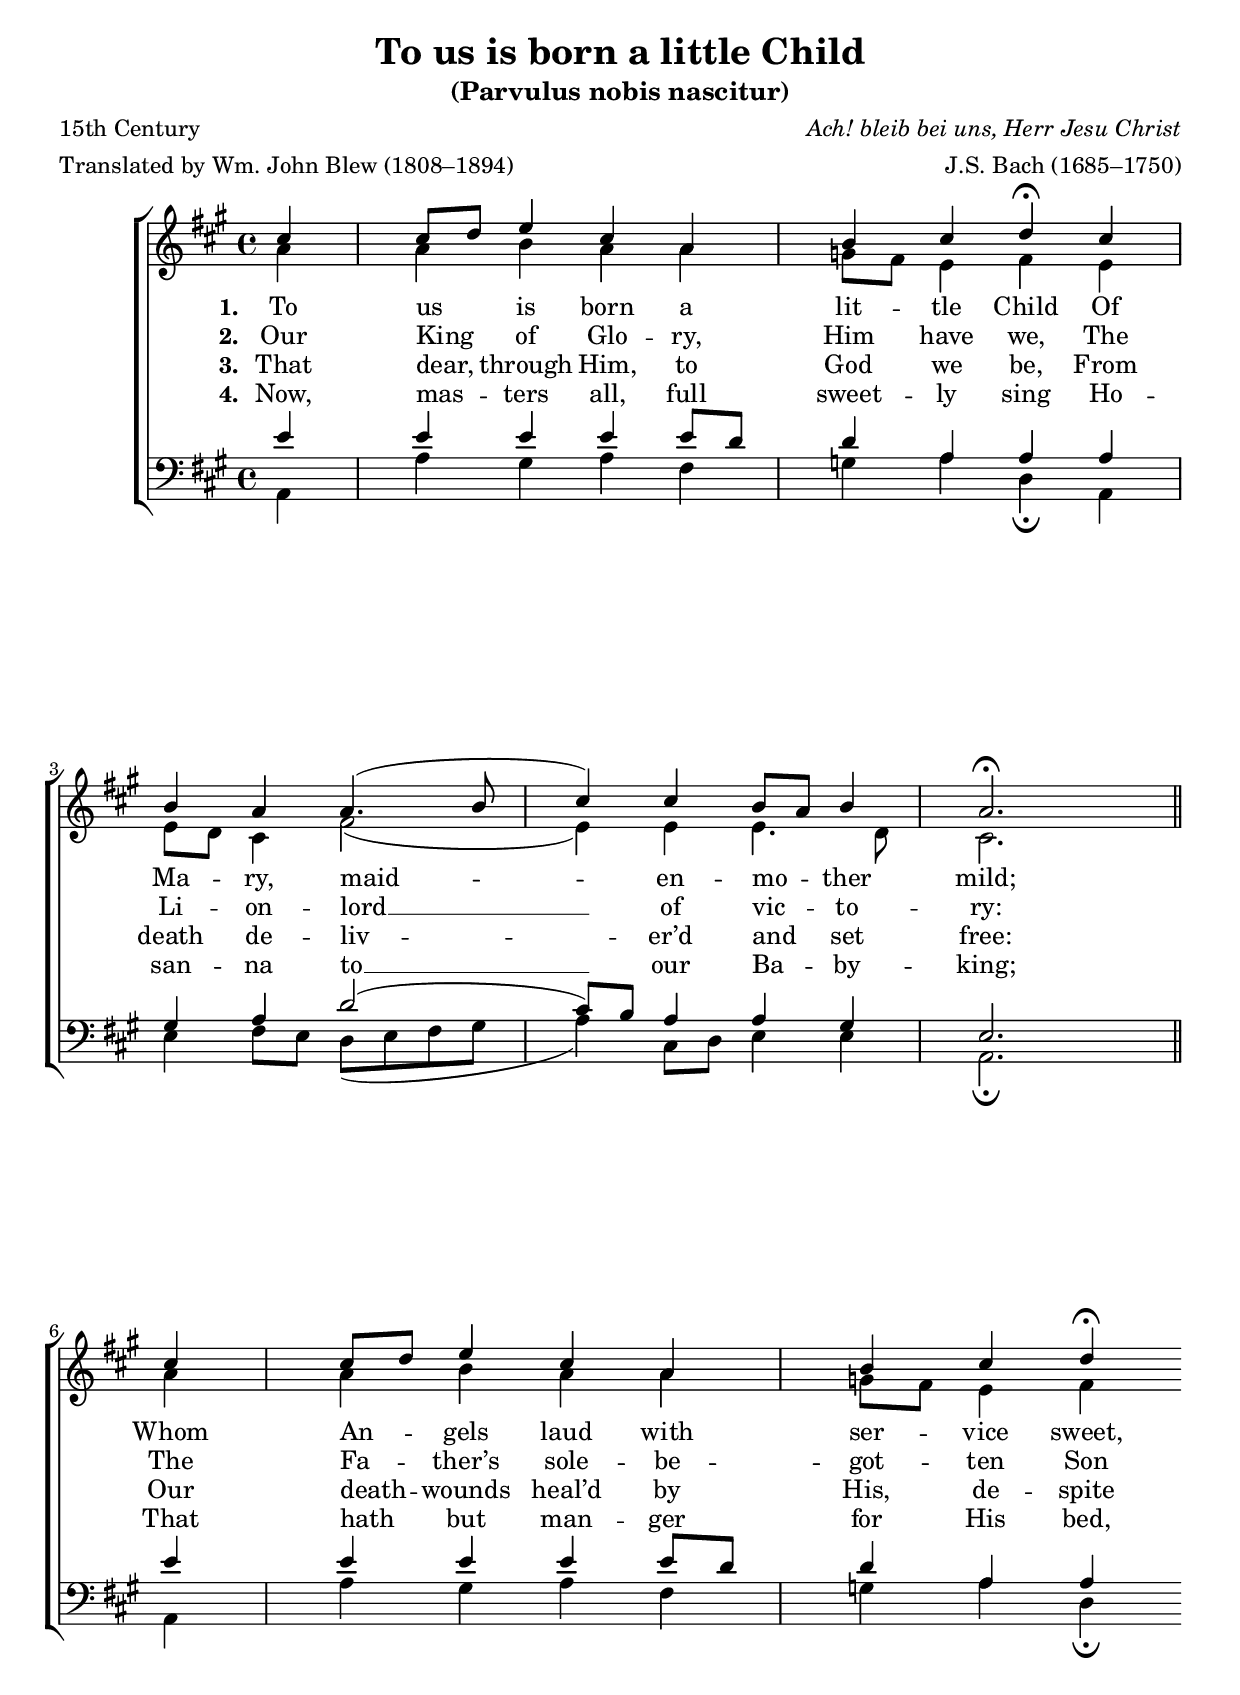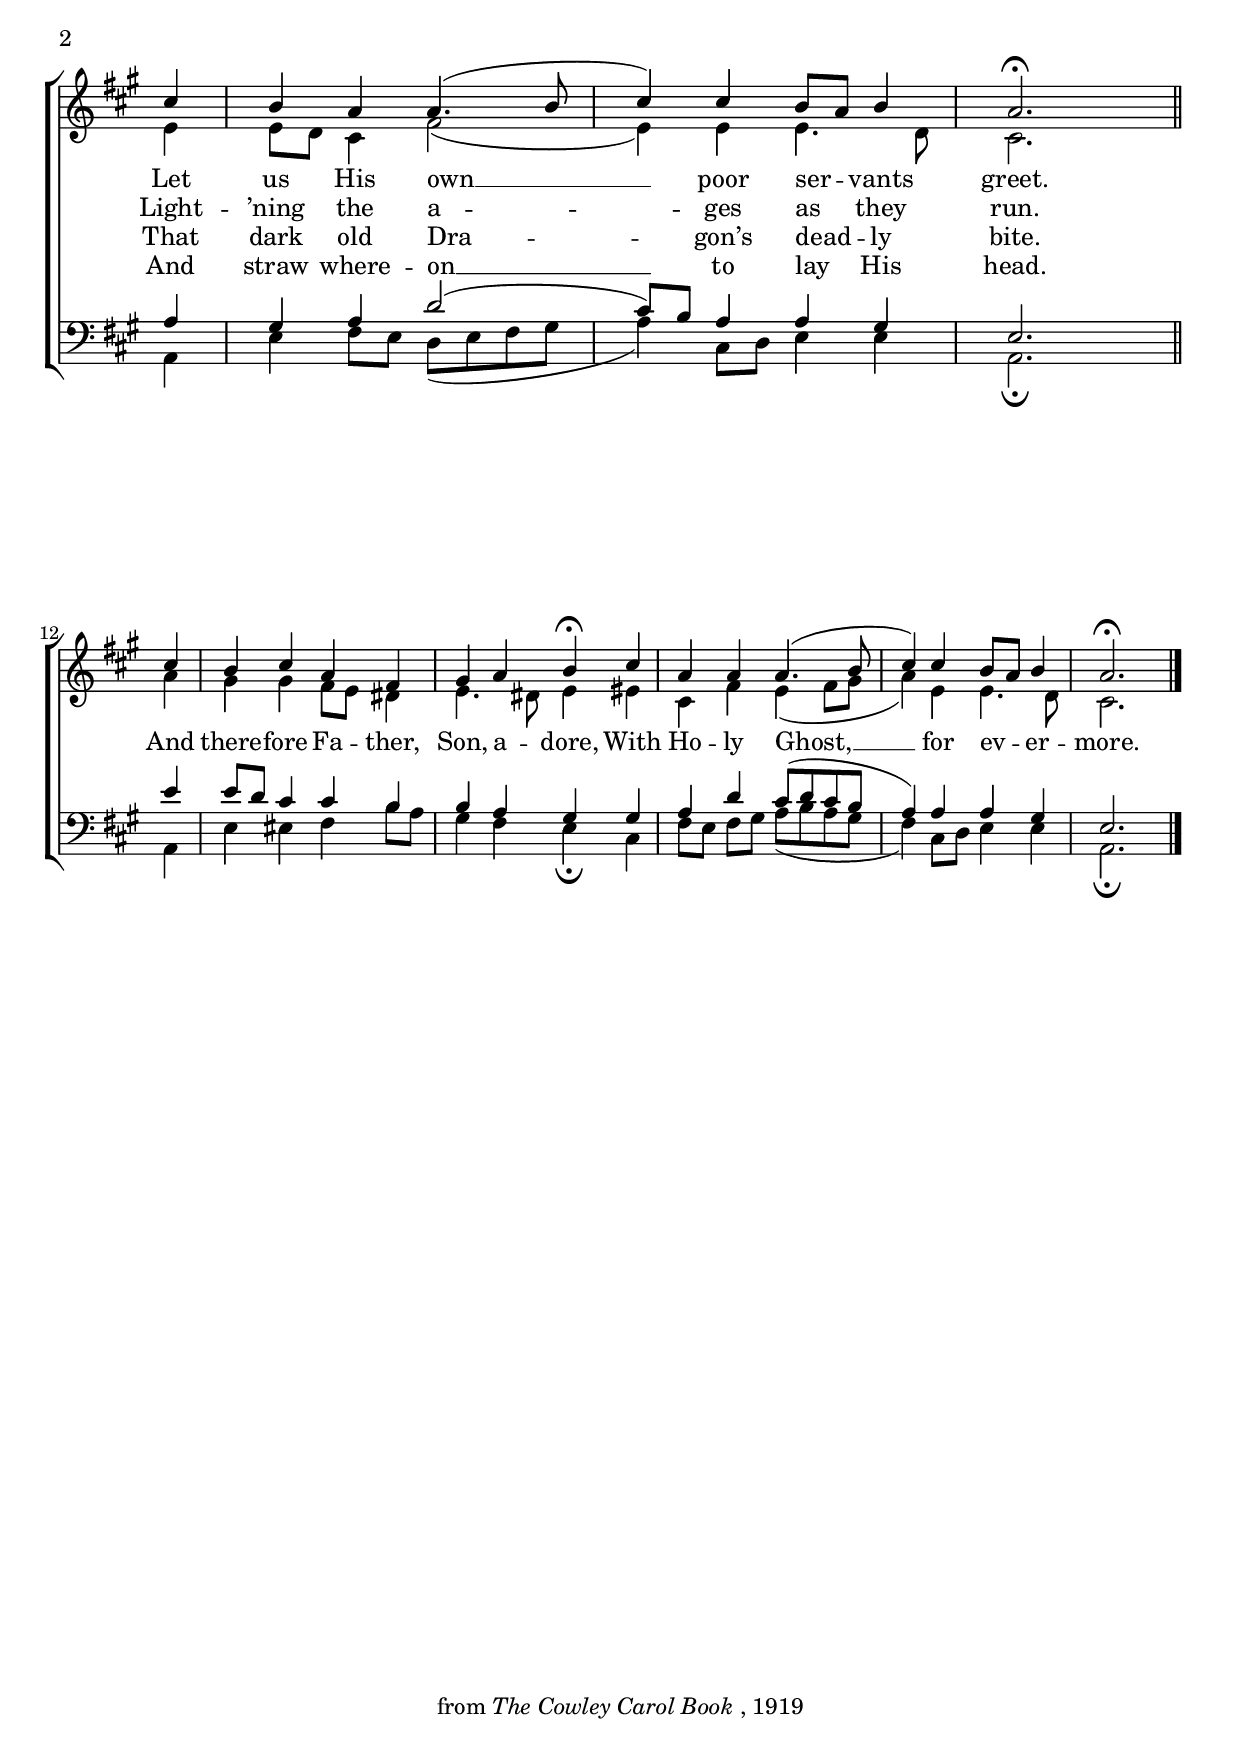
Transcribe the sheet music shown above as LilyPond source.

\version "2.14.2"
\include "util.ly"
\header {
  title = "To us is born a little Child"
  subtitle = "(Parvulus nobis nascitur)"
  poet = "15th Century"
  meter = "Translated by Wm. John Blew (1808–1894)"
  composer = \markup{\italic "Ach! bleib bei uns, Herr Jesu Christ"}
  arranger = "J.S. Bach (1685–1750)"
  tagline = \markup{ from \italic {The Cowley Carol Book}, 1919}
}

global = {
  \key a \major
  \time 4/4
  \autoBeamOff
  %\override DynamicLineSpanner #'staff-padding = #0.0
  %\override DynamicLineSpanner #'Y-extent = #'(-1 . 1)
}

sopMusic = \relative c' {
  \partial 4 cis'4 |
  cis8[ d] e4 cis a |
  b cis d\fermata \bar"" cis |
  b a a4.( b8 |
  cis4) cis b8[ a] b4 |
  \partial 2. a2.\fermata \bar "||"\break
  
  \partial 4 cis4 |
  cis8[ d] e4 cis a | 
  b cis d\fermata \bar""\break cis |
  b a a4.( b8 |
  cis4) cis b8[ a] b4 |
  \partial 2. a2.\fermata \bar "||" \break
  
  \partial 4 cis4 |
  b4 cis a fis |
  
  gis a b\fermata cis |
  a a a4.( b8 |
  cis4) cis b8[ a] b4 |
  \partial 2. a2.\fermata \bar "|."
}
sopWords = \lyricmode {
  
}

altoMusic = \relative c' {
  a'4 |
  a b a a |
  g8[ fis] e4 fis e |
  e8[ d] cis4 fis2( |
  e4) e e4. d8 |
  cis2. |
  
  a'4 |
  a b a a |
  g8[ fis] e4 fis e |
  e8[ d] cis4 fis2( |
  e4) e e4. d8 |
  cis2. |
  
  a'4 |
  gis gis fis8[ e] dis4 |
  
  e4. dis8 e4 eis |
  cis fis e( fis8[ gis] |
  a4) e e4. d8 |
  cis2. \bar "|."
}
altoWords = \lyricmode {
%6x9  \override LyricText #'font-size = #1.1
  \dropLyricsIX
  \set stanza = #"1. "
  To us is born a lit -- tle Child
  Of Ma -- ry, maid -- en -- mo -- ther mild;
  Whom An -- gels laud with ser -- vice sweet,
  Let us His own __ poor ser -- vants greet.
  And there -- fore Fa -- ther, Son, a -- dore,
  With Ho -- ly Ghost, __ for ev -- er -- more.
}
altoWordsII = \lyricmode {
%6x9  \override LyricText #'font-size = #1.1
  \dropLyricsIX
%\markup\italic
  \set stanza = #"2. "
  Our King of Glo -- ry, Him have we,
  The Li -- on -- lord __ of vic -- to -- ry:
  The Fa -- ther’s sole -- be -- got -- ten Son
  Light -- ’ning the a -- ges as they run.
}
altoWordsIII = \lyricmode {
%6x9  \override LyricText #'font-size = #1.1
  \dropLyricsIX
  \set stanza = #"3. "
  That dear, through Him, to God we be,
  From death de -- liv -- er’d and set free:
  Our death -- wounds heal’d by His, de -- spite
  That dark old Dra -- gon’s dead -- ly bite.
}
altoWordsIV = \lyricmode {
%6x9  \override LyricText #'font-size = #1.1
  \dropLyricsIX
  \set stanza = #"4. "
  Now, mas -- ters all, full sweet -- ly sing
  Ho -- san -- na to __ our Ba -- by -- king;
  That hath but man -- ger for His bed,
  And straw where -- on __ to lay His head.
}
altoWordsV = \lyricmode {
  \set stanza = #"5. "
  \set ignoreMelismata = ##t
}
altoWordsVI = \lyricmode {
  \set stanza = #"6. "
  \set ignoreMelismata = ##t
}
tenorMusic = \relative c' {
  e4 |
  e e e e8[ d] |
  d4 a a a |
  gis a d2( |
  cis8)[ b] a4 a gis |
  e2. |
  
  e'4 |
  e e e e8[ d] |
  d4 a a a |
  gis a d2( |
  cis8)[ b] a4 a gis |
  e2. |
  
  e'4 |
  e8[ d] cis4 cis b |
  
  b a gis gis |
  a d cis8[( d cis b] |
  a4) a a gis |
  e2. \bar "|."
}
tenorWords = \lyricmode {

}

bassMusic = \relative c {
  a4 |
  a' gis a fis |
  g a d,\fermata a |
  e' fis8[ e] d([ e fis gis] |
  a4) cis,8[ d] e4 e |
  a,2.\fermata |
  
  a4 |
  a' gis a fis |
  g a d,\fermata a |
  e' fis8[ e] d([ e fis gis] |
  a4) cis,8[ d] e4 e |
  a,2.\fermata |
  
  a4 |
  e' eis fis b8[ a] |
  gis4 fis e\fermata  cis |
  fis8[ e] fis[ gis] a([ b a gis] |
  fis4) cis8[ d] e4 e |
  a,2.\fermata \bar "|."
}
bassWords = \lyricmode {

}

pianoRH = \relative c' {
  
}
pianoLH = \relative c' {
  
}

\score {
  <<
   \new ChoirStaff <<
    \new Staff = women <<
      \new Voice = "sopranos" { \voiceOne << \global \sopMusic >> }
      \new Voice = "altos" { \voiceTwo << \global \altoMusic >> }
    >>
    \new Lyrics \with { alignAboveContext = #"women" \override VerticalAxisGroup #'nonstaff-relatedstaff-spacing = #'((basic-distance . 1))} \lyricsto "sopranos" \sopWords
    \new Lyrics = "altosVI"  \with { alignBelowContext = #"women" } \lyricsto "sopranos" \altoWordsVI
    \new Lyrics = "altosV"  \with { alignBelowContext = #"women" } \lyricsto "sopranos" \altoWordsV
    \new Lyrics = "altosIV"  \with { alignBelowContext = #"women" } \lyricsto "sopranos" \altoWordsIV
    \new Lyrics = "altosIII"  \with { alignBelowContext = #"women" } \lyricsto "sopranos" \altoWordsIII
    \new Lyrics = "altosII"  \with { alignBelowContext = #"women" } \lyricsto "sopranos" \altoWordsII
    \new Lyrics = "altos"  \with { alignBelowContext = #"women" \override VerticalAxisGroup #'nonstaff-relatedstaff-spacing = #'((padding . -0.5)) } \lyricsto "sopranos" \altoWords
   \new Staff = men <<
      \clef bass
      \new Voice = "tenors" { \voiceOne << \global \tenorMusic >> }
      \new Voice = "basses" { \voiceTwo << \global \bassMusic >> }
    >>
    \new Lyrics \with { alignAboveContext = #"men" \override VerticalAxisGroup #'nonstaff-relatedstaff-spacing = #'((basic-distance . 1)) } \lyricsto "tenors" \tenorWords
    \new Lyrics \with { alignBelowContext = #"men" \override VerticalAxisGroup #'nonstaff-relatedstaff-spacing = #'((basic-distance . 1)) } \lyricsto "basses" \bassWords
  >>
%    \new PianoStaff << \new Staff { \new Voice { \pianoRH } } \new Staff { \clef "bass" \pianoLH } >>
  >>
  \layout {
%6.14 \context {\Lyrics\override LyricText #'font-size = #0.4 }
    \context {
      \Score
      \override SpacingSpanner #'base-shortest-duration = #(ly:make-moment 1 2)
      \override SpacingSpanner #'common-shortest-duration = #(ly:make-moment 1 2)
    }
  }
  \midi {
    \tempo 4 = 120
    \set Staff.midiInstrument = "flute"
  
    \context {
      \Voice
      \remove "Dynamic_performer"
    }
  }
}
